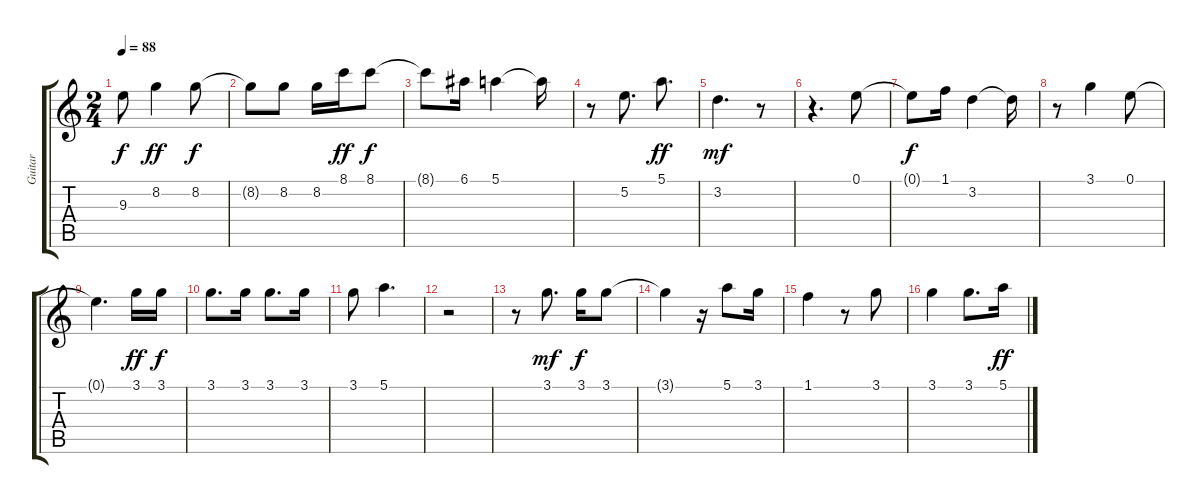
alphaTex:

\track ("Guitar" "Guitar") {instrument acousticguitarnylon}
\staff {score tabs}
\tuning (E4 B3 G3 D3 A2 E2) {hide}
\ts (2 4)
\tempo 88
\clef g2
\ks c
9.3.8{dy f} 8.2.4{dy ff} 8.2.8{dy f} |
8.2{t}.8 8.2.8 8.2.16 8.1.16{dy ff} 8.1.8{dy f} |
8.1{t}.8 6.1.16 5.1.4 5.1{t}.16 |
r.8 5.2.8{d} 5.1.8{d dy ff} |
3.2.4{d dy mf} r.8 |
r.4{d} 0.1.8 |
0.1{t}.8{dy f} 1.1.16 3.2.4 3.2{t}.16 |
r.8 3.1.4 0.1.8 |
0.1{t}.4{d} 3.1.16{dy ff} 3.1.16{dy f} |
3.1.8{d} 3.1.16 3.1.8{d} 3.1.16 |
3.1.8 5.1.4{d} |
r.2 |
r.8 3.1.8{d dy mf} 3.1.16{dy f} 3.1.8 |
3.1{t}.4 r.16 5.1.8 3.1.16 |
1.1.4 r.8 3.1.8 |
3.1.4 3.1.8{d} 5.1.16{dy ff}
